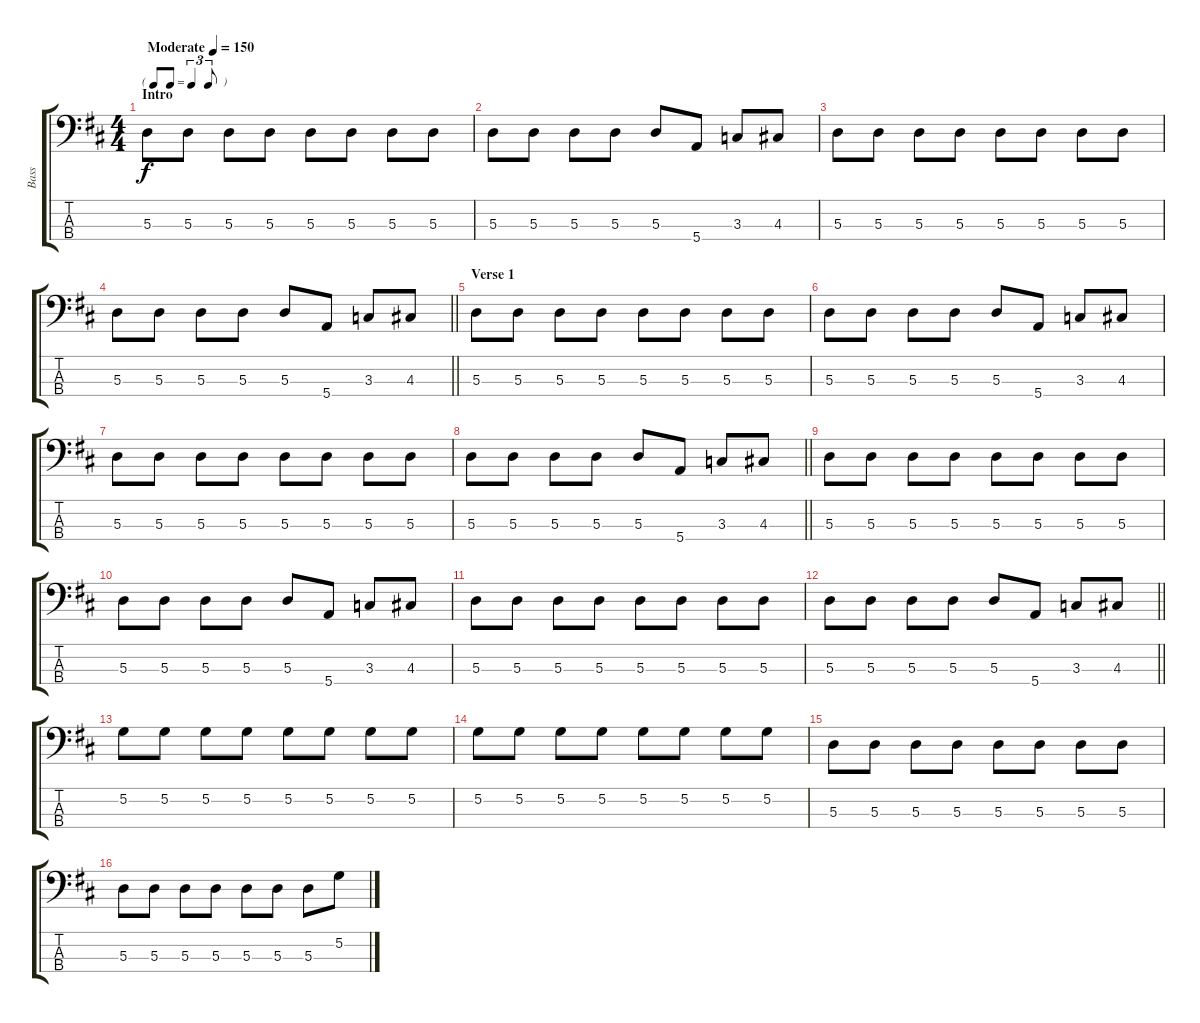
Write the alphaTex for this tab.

\track ("Bass" "Bass") {instrument electricbassfinger}
\staff {score tabs}
\tuning (G2 D2 A1 E1) {hide}
\ts (4 4)
\tf triplet8th
\section ("" "Intro")
\tempo (150 "Moderate")
\clef f4
\ks d
5.3.8{dy f instrument electricbassfinger} 5.3.8 5.3.8 5.3.8 5.3.8 5.3.8 5.3.8 5.3.8 |
5.3.8 5.3.8 5.3.8 5.3.8 5.3.8 5.4.8 3.3.8 4.3.8 |
5.3.8 5.3.8 5.3.8 5.3.8 5.3.8 5.3.8 5.3.8 5.3.8 |
\barLineRight lightlight
5.3.8 5.3.8 5.3.8 5.3.8 5.3.8 5.4.8 3.3.8 4.3.8 |
\section ("" "Verse 1")
5.3.8 5.3.8 5.3.8 5.3.8 5.3.8 5.3.8 5.3.8 5.3.8 |
5.3.8 5.3.8 5.3.8 5.3.8 5.3.8 5.4.8 3.3.8 4.3.8 |
5.3.8 5.3.8 5.3.8 5.3.8 5.3.8 5.3.8 5.3.8 5.3.8 |
\barLineRight lightlight
5.3.8 5.3.8 5.3.8 5.3.8 5.3.8 5.4.8 3.3.8 4.3.8 |
5.3.8 5.3.8 5.3.8 5.3.8 5.3.8 5.3.8 5.3.8 5.3.8 |
5.3.8 5.3.8 5.3.8 5.3.8 5.3.8 5.4.8 3.3.8 4.3.8 |
5.3.8 5.3.8 5.3.8 5.3.8 5.3.8 5.3.8 5.3.8 5.3.8 |
\barLineRight lightlight
5.3.8 5.3.8 5.3.8 5.3.8 5.3.8 5.4.8 3.3.8 4.3.8 |
5.2.8 5.2.8 5.2.8 5.2.8 5.2.8 5.2.8 5.2.8 5.2.8 |
5.2.8 5.2.8 5.2.8 5.2.8 5.2.8 5.2.8 5.2.8 5.2.8 |
5.3.8 5.3.8 5.3.8 5.3.8 5.3.8 5.3.8 5.3.8 5.3.8 |
5.3.8 5.3.8 5.3.8 5.3.8 5.3.8 5.3.8 5.3.8 5.2.8
